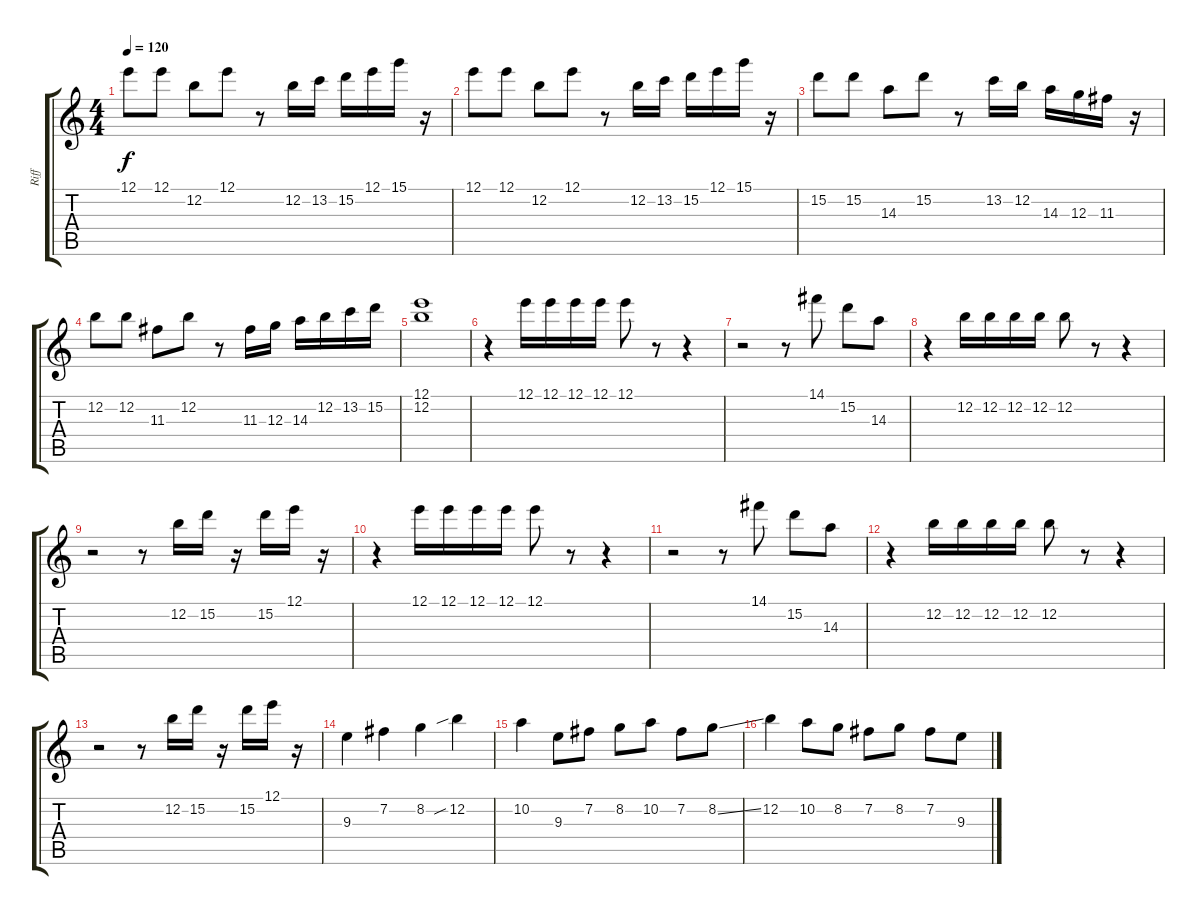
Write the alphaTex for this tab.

\track ("Riff" "Riff") {instrument distortionguitar}
\staff {score tabs}
\tuning (E4 B3 G3 D3 A2 E2) {hide}
\ts (4 4)
\tempo 120
\clef g2
\ks c
12.1.8{dy f} 12.1.8 12.2.8 12.1.8 r.8 12.2.16 13.2.16 15.2.16 12.1.16 15.1.16 r.16 |
12.1.8 12.1.8 12.2.8 12.1.8 r.8 12.2.16 13.2.16 15.2.16 12.1.16 15.1.16 r.16 |
15.2.8 15.2.8 14.3.8 15.2.8 r.8 13.2.16 12.2.16 14.3.16 12.3.16 11.3.16 r.16 |
12.2.8 12.2.8 11.3.8 12.2.8 r.8 11.3.16 12.3.16 14.3.16 12.2.16 13.2.16 15.2.16 |
(12.1 12.2).1 |
r.4 12.1.16 12.1.16 12.1.16 12.1.16 12.1.8 r.8 r.4 |
r.2 r.8 14.1.8 15.2.8 14.3.8 |
r.4 12.2.16 12.2.16 12.2.16 12.2.16 12.2.8 r.8 r.4 |
r.2 r.8 12.2.16 15.2.16 r.16 15.2.16 12.1.16 r.16 |
r.4 12.1.16 12.1.16 12.1.16 12.1.16 12.1.8 r.8 r.4 |
r.2 r.8 14.1.8 15.2.8 14.3.8 |
r.4 12.2.16 12.2.16 12.2.16 12.2.16 12.2.8 r.8 r.4 |
r.2 r.8 12.2.16 15.2.16 r.16 15.2.16 12.1.16 r.16 |
9.3.4 7.2.4 8.2.4 12.2{sib}.4 |
10.2.4 9.3.8 7.2.8 8.2.8 10.2.8 7.2.8 8.2{ss}.8 |
12.2.4 10.2.8 8.2.8 7.2.8 8.2.8 7.2.8 9.3.8
